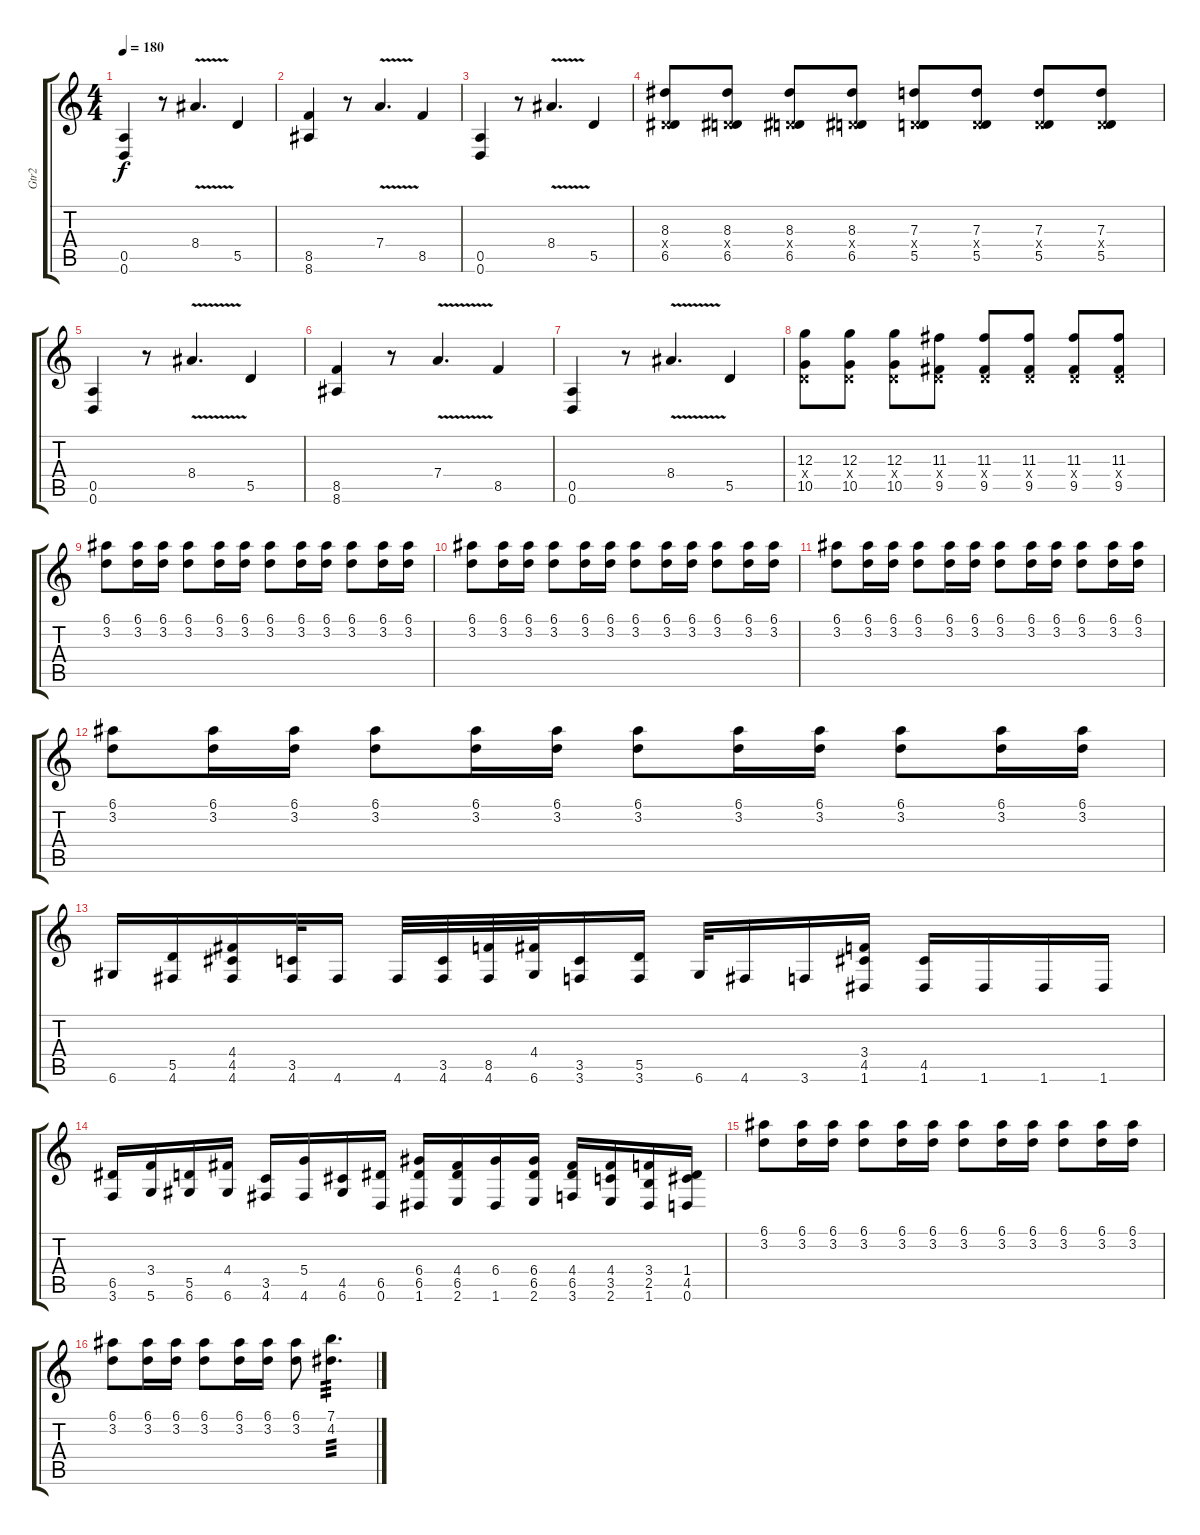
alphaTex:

\track ("Gtr2" "Gtr2") {instrument distortionguitar}
\staff {score tabs}
\tuning (E4 B3 G3 D3 A2 D2) {hide}
\ts (4 4)
\tempo 180
\clef g2
\ks c
(0.5 0.6).4{dy f} r.8 8.4{v}.4{d} 5.5.4 |
(8.5 8.6).4 r.8 7.4{v}.4{d} 8.5.4 |
(0.5 0.6).4 r.8 8.4{v}.4{d} 5.5.4 |
(8.3 0.4{x} 6.5).8 (8.3 0.4{x} 6.5).8 (8.3 0.4{x} 6.5).8 (8.3 0.4{x} 6.5).8 (7.3 0.4{x} 5.5).8 (7.3 0.4{x} 5.5).8 (7.3 0.4{x} 5.5).8 (7.3 0.4{x} 5.5).8 |
(0.5 0.6).4 r.8 8.4{v}.4{d} 5.5.4 |
(8.5 8.6).4 r.8 7.4{v}.4{d} 8.5.4 |
(0.5 0.6).4 r.8 8.4{v}.4{d} 5.5.4 |
(12.3 0.4{x} 10.5).8 (12.3 0.4{x} 10.5).8 (12.3 0.4{x} 10.5).8 (11.3 0.4{x} 9.5).8 (11.3 0.4{x} 9.5).8 (11.3 0.4{x} 9.5).8 (11.3 0.4{x} 9.5).8 (11.3 0.4{x} 9.5).8 |
(6.1 3.2).8 (6.1 3.2).16 (6.1 3.2).16 (6.1 3.2).8 (6.1 3.2).16 (6.1 3.2).16 (6.1 3.2).8 (6.1 3.2).16 (6.1 3.2).16 (6.1 3.2).8 (6.1 3.2).16 (6.1 3.2).16 |
(6.1 3.2).8 (6.1 3.2).16 (6.1 3.2).16 (6.1 3.2).8 (6.1 3.2).16 (6.1 3.2).16 (6.1 3.2).8 (6.1 3.2).16 (6.1 3.2).16 (6.1 3.2).8 (6.1 3.2).16 (6.1 3.2).16 |
(6.1 3.2).8 (6.1 3.2).16 (6.1 3.2).16 (6.1 3.2).8 (6.1 3.2).16 (6.1 3.2).16 (6.1 3.2).8 (6.1 3.2).16 (6.1 3.2).16 (6.1 3.2).8 (6.1 3.2).16 (6.1 3.2).16 |
(6.1 3.2).8 (6.1 3.2).16 (6.1 3.2).16 (6.1 3.2).8 (6.1 3.2).16 (6.1 3.2).16 (6.1 3.2).8 (6.1 3.2).16 (6.1 3.2).16 (6.1 3.2).8 (6.1 3.2).16 (6.1 3.2).16 |
6.6.16 (5.5 4.6).16 (4.4 4.5 4.6).16 (3.5 4.6).32 4.6.16 4.6.32 (3.5 4.6).32 (8.5 4.6).32 (4.4 6.6).32 (3.5 3.6).16 (5.5 3.6).16 6.6.32 4.6.16 3.6.16 (3.4 4.5 1.6).16 (4.5 1.6).16 1.6.16 1.6.16 1.6.16 |
(6.5 3.6).16 (3.4 5.6).16 (5.5 6.6).16 (4.4 6.6).16 (3.5 4.6).16 (5.4 4.6).16 (4.5 6.6).16 (6.5 0.6).16 (6.4 6.5 1.6).16 (4.4 6.5 2.6).16 (6.4 1.6).16 (6.4 6.5 2.6).16 (4.4 6.5 3.6).16 (4.4 3.5 2.6).16 (3.4 2.5 1.6).16 (1.4 4.5 0.6).16 |
(6.1 3.2).8 (6.1 3.2).16 (6.1 3.2).16 (6.1 3.2).8 (6.1 3.2).16 (6.1 3.2).16 (6.1 3.2).8 (6.1 3.2).16 (6.1 3.2).16 (6.1 3.2).8 (6.1 3.2).16 (6.1 3.2).16 |
(6.1 3.2).8 (6.1 3.2).16 (6.1 3.2).16 (6.1 3.2).8 (6.1 3.2).16 (6.1 3.2).16 (6.1 3.2).8 (7.1 4.2).4{d tp 3}
